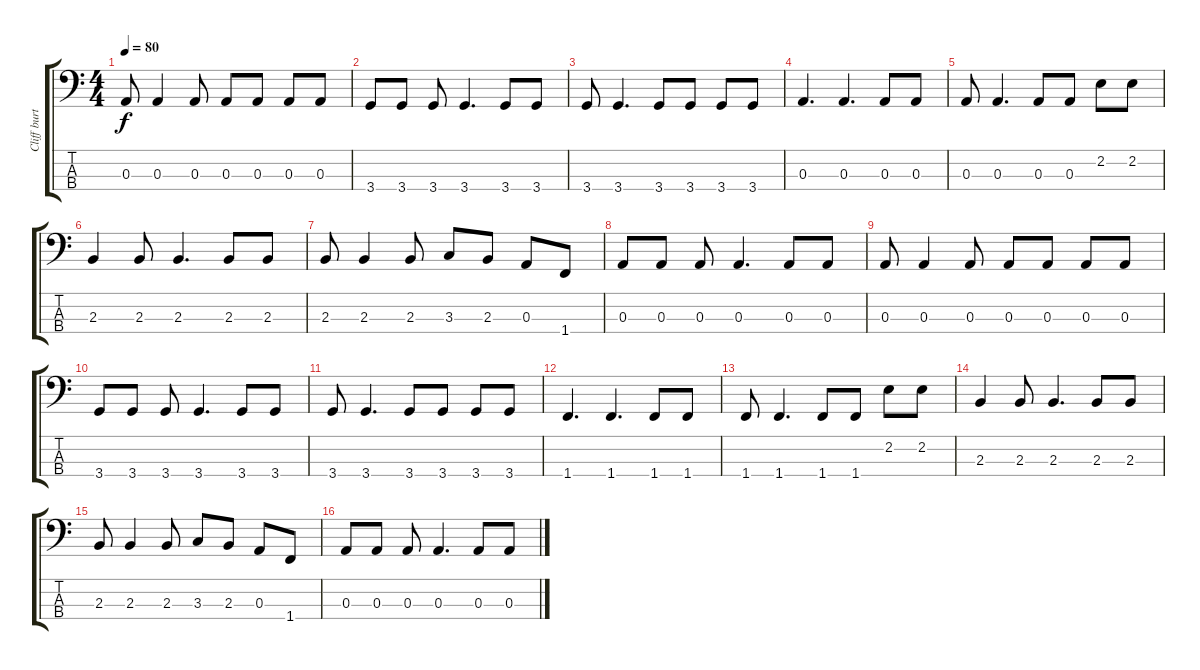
\track ("Cliff burton" "Cliff burt") {instrument electricbassfinger}
\staff {score tabs}
\tuning (G2 D2 A1 E1) {hide}
\ts (4 4)
\tempo 80
\clef f4
\ks c
0.3.8{dy f} 0.3.4 0.3.8 0.3.8 0.3.8 0.3.8 0.3.8 |
3.4.8 3.4.8 3.4.8 3.4.4{d} 3.4.8 3.4.8 |
3.4.8 3.4.4{d} 3.4.8 3.4.8 3.4.8 3.4.8 |
0.3.4{d} 0.3.4{d} 0.3.8 0.3.8 |
0.3.8 0.3.4{d} 0.3.8 0.3.8 2.2.8 2.2.8 |
2.3.4 2.3.8 2.3.4{d} 2.3.8 2.3.8 |
2.3.8 2.3.4 2.3.8 3.3.8 2.3.8 0.3.8 1.4.8 |
0.3.8 0.3.8 0.3.8 0.3.4{d} 0.3.8 0.3.8 |
0.3.8 0.3.4 0.3.8 0.3.8 0.3.8 0.3.8 0.3.8 |
3.4.8 3.4.8 3.4.8 3.4.4{d} 3.4.8 3.4.8 |
3.4.8 3.4.4{d} 3.4.8 3.4.8 3.4.8 3.4.8 |
1.4.4{d} 1.4.4{d} 1.4.8 1.4.8 |
1.4.8 1.4.4{d} 1.4.8 1.4.8 2.2.8 2.2.8 |
2.3.4 2.3.8 2.3.4{d} 2.3.8 2.3.8 |
2.3.8 2.3.4 2.3.8 3.3.8 2.3.8 0.3.8 1.4.8 |
0.3.8 0.3.8 0.3.8 0.3.4{d} 0.3.8 0.3.8
